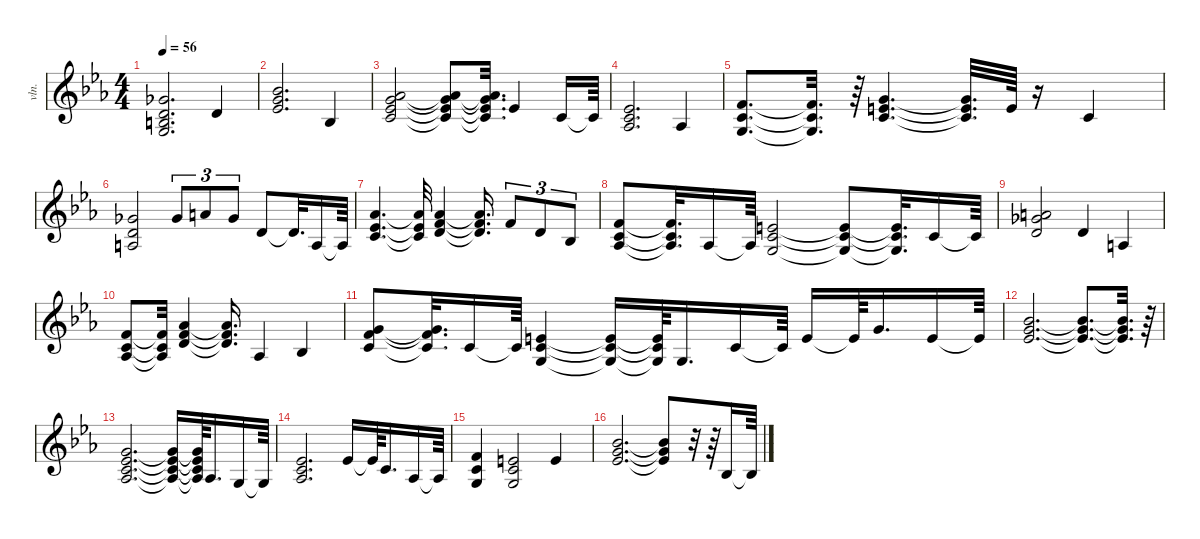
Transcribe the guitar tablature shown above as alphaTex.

\defaultSystemsLayout 4
\hideDynamics
\bracketExtendMode nobrackets
\otherSystemsTrackNameOrientation horizontal
\track ("Celesta" "vln.") {instrument synthstrings1}
\staff {score}
\tuning (E4 B3 G3 D3 A2 E2)
\ts (4 4)
\tempo 56
\clef g2
\ks eb
(2.1{acc b} 3.2{acc forcenatural} 4.3{acc forcenatural} 5.4{acc forcenatural}).2{d dy f beam Up} 3.2{acc forcenatural}.4{beam Up} |
(6.1{acc b} 8.2{acc forcenatural} 8.3{acc b}).2{d beam Up} 8.4{acc b}.4{beam Up} |
(4.1{acc b} 8.2{acc forcenatural} 8.3{acc b} 10.4{acc forcenatural}).2{beam Up} (4.1{t acc b} 8.2{t acc forcenatural} 8.3{t acc b} 10.4{t acc forcenatural}).8{beam Up} (4.1{t acc b} 8.2{t acc forcenatural} 8.3{t acc b} 10.4{t acc forcenatural}).32{d beam Up} 4.2{acc b}.4{beam Up} 5.3{acc forcenatural}.16{beam Up} 5.3{t acc forcenatural}.64{beam Up} |
(4.2{acc b} 5.3{acc forcenatural} 6.4{acc b}).2{d beam Up} 6.4{acc b}.4{beam Up} |
(6.2{acc forcenatural} 5.3{acc forcenatural} 5.4{acc forcenatural}).8{d beam Up} (6.2{t acc forcenatural} 5.3{t acc forcenatural} 5.4{t acc forcenatural}).32{d beam Up} r.64{beam Up} (3.1{acc forcenatural} 5.2{acc forcenatural} 5.3{acc forcenatural}).4{d beam Up} (3.1{t acc forcenatural} 5.2{t acc forcenatural} 5.3{t acc forcenatural}).32{d beam Up} 5.2{acc forcenatural}.64{beam Up} r.16{beam Up} 5.3{acc forcenatural}.4{beam Up} |
(7.2{acc b} 7.3{acc forcenatural} 7.4{acc forcenatural}).2{beam Up} 7.2{acc b}.8{tu (3 2) beam Up} 5.1{acc forcenatural}.8{tu (3 2) beam Up} 7.2{acc b}.8{tu (3 2) beam Up} 7.3{acc forcenatural}.8{beam Up} 7.3{t acc forcenatural}.32{d beam Up} 7.4{acc forcenatural}.16{beam Up} 7.4{t acc forcenatural}.64{beam Up} |
(4.1{acc b} 4.2{acc b} 5.3{acc forcenatural}).4{d beam Up} (4.1{t acc b} 4.2{t acc b} 5.3{t acc forcenatural}).32{beam Up} (4.1{acc b} 6.2{acc forcenatural} 7.3{acc forcenatural}).4{beam Up} (4.1{t acc b} 6.2{t acc forcenatural} 7.3{t acc forcenatural}).16{d beam Up} 6.2{acc forcenatural}.8{tu (3 2) beam Up} 7.3{acc forcenatural}.8{tu (3 2) beam Up} 8.4{acc b}.8{tu (3 2) beam Up} |
(6.2{acc forcenatural} 5.3{acc forcenatural} 6.4{acc b}).8{beam Up} (6.2{t acc forcenatural} 5.3{t acc forcenatural} 6.4{t acc b}).32{d beam Up} 6.4{acc b}.16{beam Up} 6.4{t acc b}.64{beam Up} (5.2{acc forcenatural} 5.3{acc forcenatural} 5.4{acc forcenatural}).2{beam Up} (5.2{t acc forcenatural} 5.3{t acc forcenatural} 5.4{t acc forcenatural}).8{beam Up} (5.2{t acc forcenatural} 5.3{t acc forcenatural} 5.4{t acc forcenatural}).32{d beam Up} 1.2{acc forcenatural}.16{beam Up} 1.2{t acc forcenatural}.64{beam Up} |
(5.1{acc forcenatural} 7.2{acc b} 7.3{acc forcenatural}).2{beam Up} 7.3{acc forcenatural}.4{beam Up} 7.4{acc forcenatural}.4{beam Up} |
(6.2{acc forcenatural} 5.3{acc forcenatural} 6.4{acc b}).8{beam Up} (6.2{t acc forcenatural} 5.3{t acc forcenatural} 6.4{t acc b}).32{beam Up} (4.1{acc b} 6.2{acc forcenatural} 7.3{acc forcenatural}).4{beam Up} (4.1{t acc b} 6.2{t acc forcenatural} 7.3{t acc forcenatural}).16{d beam Up} 6.4{acc b}.4{beam Up} 3.3{acc b}.4{beam Up} |
(3.1{acc forcenatural} 6.2{acc forcenatural} 5.3{acc forcenatural}).8{beam Up} (3.1{t acc forcenatural} 6.2{t acc forcenatural} 5.3{t acc forcenatural}).32{d beam Up} 5.3{acc forcenatural}.16{beam Up} 5.3{t acc forcenatural}.64{beam Up} (5.2{acc forcenatural} 5.3{acc forcenatural} 5.4{acc forcenatural}).4{beam Up} (5.2{t acc forcenatural} 5.3{t acc forcenatural} 5.4{t acc forcenatural}).16{beam Up} (5.2{t acc forcenatural} 5.3{t acc forcenatural} 5.4{t acc forcenatural}).64{beam Up} 5.4{acc forcenatural}.16{d beam Up} 5.3{acc forcenatural}.16{beam Up} 5.3{t acc forcenatural}.64{beam Up} 5.2{acc forcenatural}.16{beam Up} 5.2{t acc forcenatural}.64{beam Up} 3.1{acc forcenatural}.16{d beam Up} 0.1{acc forcenatural}.16{beam Up} 0.1{t acc forcenatural}.64{beam Up} |
(6.1{acc b} 8.2{acc forcenatural} 8.3{acc b}).2{d beam Up} (6.1{t acc b} 8.2{t acc forcenatural} 8.3{t acc b}).8{d beam Up} (6.1{t acc b} 8.2{t acc forcenatural} 8.3{t acc b}).32{d beam Up} r.64{beam Up} |
(3.1{acc forcenatural} 4.2{acc b} 5.3{acc forcenatural} 6.4{acc b}).2{d beam Up} (3.1{t acc forcenatural} 4.2{t acc b} 5.3{t acc forcenatural} 6.4{t acc b}).16{beam Up} (3.1{t acc forcenatural} 4.2{t acc b} 5.3{t acc forcenatural} 6.4{t acc b}).64{beam Up} 1.3{acc b}.16{d beam Up} 0.3{acc forcenatural}.16{beam Up} 0.3{t acc forcenatural}.64{beam Up} |
(4.2{acc b} 5.3{acc forcenatural} 6.4{acc b}).2{d beam Up} 4.2{acc b}.16{beam Up} 4.2{t acc b}.64{beam Up} 1.2{acc forcenatural}.16{d beam Up} 1.3{acc b}.16{beam Up} 1.3{t acc b}.64{beam Up} |
(1.1{acc forcenatural} 1.2{acc forcenatural} 0.3{acc forcenatural}).4{beam Up} (0.1{acc forcenatural} 1.2{acc forcenatural} 0.3{acc forcenatural}).2{beam Up} 0.1{acc forcenatural}.4{beam Up} |
(6.1{acc b} 8.2{acc forcenatural} 8.3{acc b}).2{d beam Up} (6.1{t acc b} 8.2{t acc forcenatural} 8.3{t acc b}).8{beam Up} r.32{beam Up} r.64{beam Up} 8.4{acc b}.16{beam Up} 8.4{t acc b}.64{beam Up}
